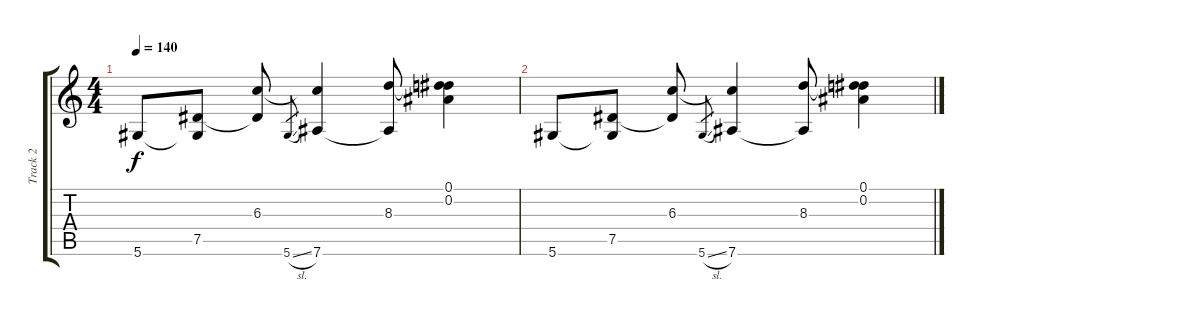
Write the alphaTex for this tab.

\track ("Track 2" "Track 2") {instrument distortionguitar}
\staff {score tabs}
\tuning (Eb4 Bb3 Gb3 Db3 Ab2 Eb2) {hide}
\ts (4 4)
\tempo 140
\clef g2
\ks c
5.6.8{dy f instrument electricpiano1} (7.5 5.6{t}).8 (6.3 7.5{t}).8 5.6{sl}.8{gr} (6.3{t} 7.6).4 (8.3 7.6{t}).8 (0.1 0.2 8.3{t}).4 |
5.6.8{instrument electricpiano1} (7.5 5.6{t}).8 (6.3 7.5{t}).8 5.6{sl}.8{gr} (6.3{t} 7.6).4 (8.3 7.6{t}).8 (0.1 0.2 8.3{t}).4
